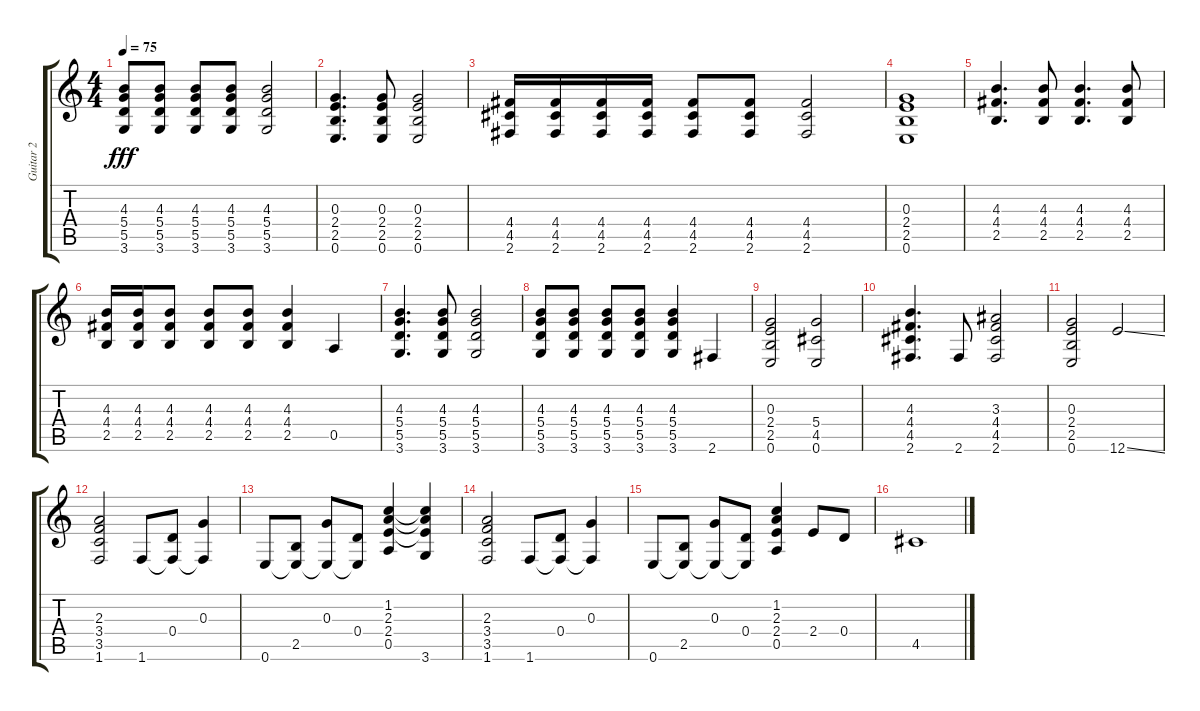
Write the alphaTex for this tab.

\track ("Guitar 2" "Guitar 2") {instrument distortionguitar}
\staff {score tabs}
\tuning (E4 B3 G3 D3 A2 E2) {hide}
\ts (4 4)
\tempo 75
\clef g2
\ks c
(4.3 5.4 5.5 3.6).8{dy fff} (4.3 5.4 5.5 3.6).8 (4.3 5.4 5.5 3.6).8 (4.3 5.4 5.5 3.6).8 (4.3 5.4 5.5 3.6).2 |
(0.3 2.4 2.5 0.6).4{d} (0.3 2.4 2.5 0.6).8 (0.3 2.4 2.5 0.6).2 |
(4.4 4.5 2.6).16 (4.4 4.5 2.6).16 (4.4 4.5 2.6).16 (4.4 4.5 2.6).16 (4.4 4.5 2.6).8 (4.4 4.5 2.6).8 (4.4 4.5 2.6).2 |
(0.3 2.4 2.5 0.6).1 |
(4.3 4.4 2.5).4{d} (4.3 4.4 2.5).8 (4.3 4.4 2.5).4{d} (4.3 4.4 2.5).8 |
(4.3 4.4 2.5).16 (4.3 4.4 2.5).16 (4.3 4.4 2.5).8 (4.3 4.4 2.5).8 (4.3 4.4 2.5).8 (4.3 4.4 2.5).4 0.5.4 |
(4.3 5.4 5.5 3.6).4{d} (4.3 5.4 5.5 3.6).8 (4.3 5.4 5.5 3.6).2 |
(4.3 5.4 5.5 3.6).8 (4.3 5.4 5.5 3.6).8 (4.3 5.4 5.5 3.6).8 (4.3 5.4 5.5 3.6).8 (4.3 5.4 5.5 3.6).4 2.6.4 |
(0.3 2.4 2.5 0.6).2 (5.4 4.5 0.6).2 |
(4.3 4.4 4.5 2.6).4{d} 2.6.8 (3.3 4.4 4.5 2.6).2 |
(0.3 2.4 2.5 0.6).2 12.6{ss}.2 |
(2.3 3.4 3.5 1.6).2 1.6.8 (0.4 1.6{t}).8 (0.3 1.6{t}).4 |
0.6.8 (2.5 0.6{t}).8 (0.3 0.6{t}).8 (0.4 0.6{t}).8 (1.2 2.3 2.4 0.5).4 (1.2{t} 2.3{t} 2.4{t} 3.6).4 |
(2.3 3.4 3.5 1.6).2 1.6.8 (0.4 1.6{t}).8 (0.3 1.6{t}).4 |
0.6.8 (2.5 0.6{t}).8 (0.3 0.6{t}).8 (0.4 0.6{t}).8 (1.2 2.3 2.4 0.5).4 2.4.8 0.4.8 |
4.5.1
